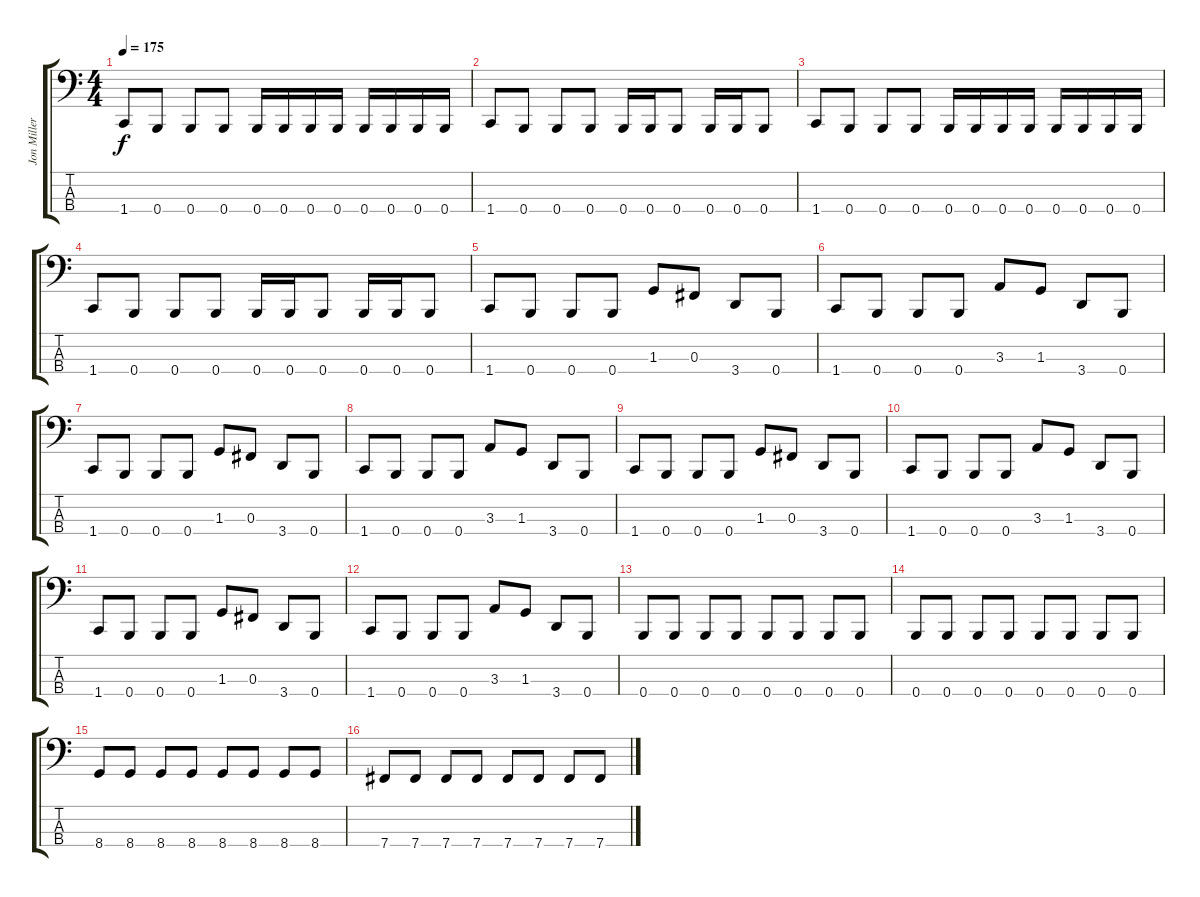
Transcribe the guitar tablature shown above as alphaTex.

\track ("Jon Miller (bass)" "Jon Miller") {instrument electricbassfinger}
\staff {score tabs}
\tuning (E2 B1 Gb1 B0) {hide}
\ts (4 4)
\tempo 175
\clef f4
\ks c
1.4.8{dy f} 0.4.8 0.4.8 0.4.8 0.4.16 0.4.16 0.4.16 0.4.16 0.4.16 0.4.16 0.4.16 0.4.16 |
1.4.8 0.4.8 0.4.8 0.4.8 0.4.16 0.4.16 0.4.8 0.4.16 0.4.16 0.4.8 |
1.4.8 0.4.8 0.4.8 0.4.8 0.4.16 0.4.16 0.4.16 0.4.16 0.4.16 0.4.16 0.4.16 0.4.16 |
1.4.8 0.4.8 0.4.8 0.4.8 0.4.16 0.4.16 0.4.8 0.4.16 0.4.16 0.4.8 |
1.4.8 0.4.8 0.4.8 0.4.8 1.3.8 0.3.8 3.4.8 0.4.8 |
1.4.8 0.4.8 0.4.8 0.4.8 3.3.8 1.3.8 3.4.8 0.4.8 |
1.4.8 0.4.8 0.4.8 0.4.8 1.3.8 0.3.8 3.4.8 0.4.8 |
1.4.8 0.4.8 0.4.8 0.4.8 3.3.8 1.3.8 3.4.8 0.4.8 |
1.4.8 0.4.8 0.4.8 0.4.8 1.3.8 0.3.8 3.4.8 0.4.8 |
1.4.8 0.4.8 0.4.8 0.4.8 3.3.8 1.3.8 3.4.8 0.4.8 |
1.4.8 0.4.8 0.4.8 0.4.8 1.3.8 0.3.8 3.4.8 0.4.8 |
1.4.8 0.4.8 0.4.8 0.4.8 3.3.8 1.3.8 3.4.8 0.4.8 |
0.4.8 0.4.8 0.4.8 0.4.8 0.4.8 0.4.8 0.4.8 0.4.8 |
0.4.8 0.4.8 0.4.8 0.4.8 0.4.8 0.4.8 0.4.8 0.4.8 |
8.4.8 8.4.8 8.4.8 8.4.8 8.4.8 8.4.8 8.4.8 8.4.8 |
7.4.8 7.4.8 7.4.8 7.4.8 7.4.8 7.4.8 7.4.8 7.4.8
